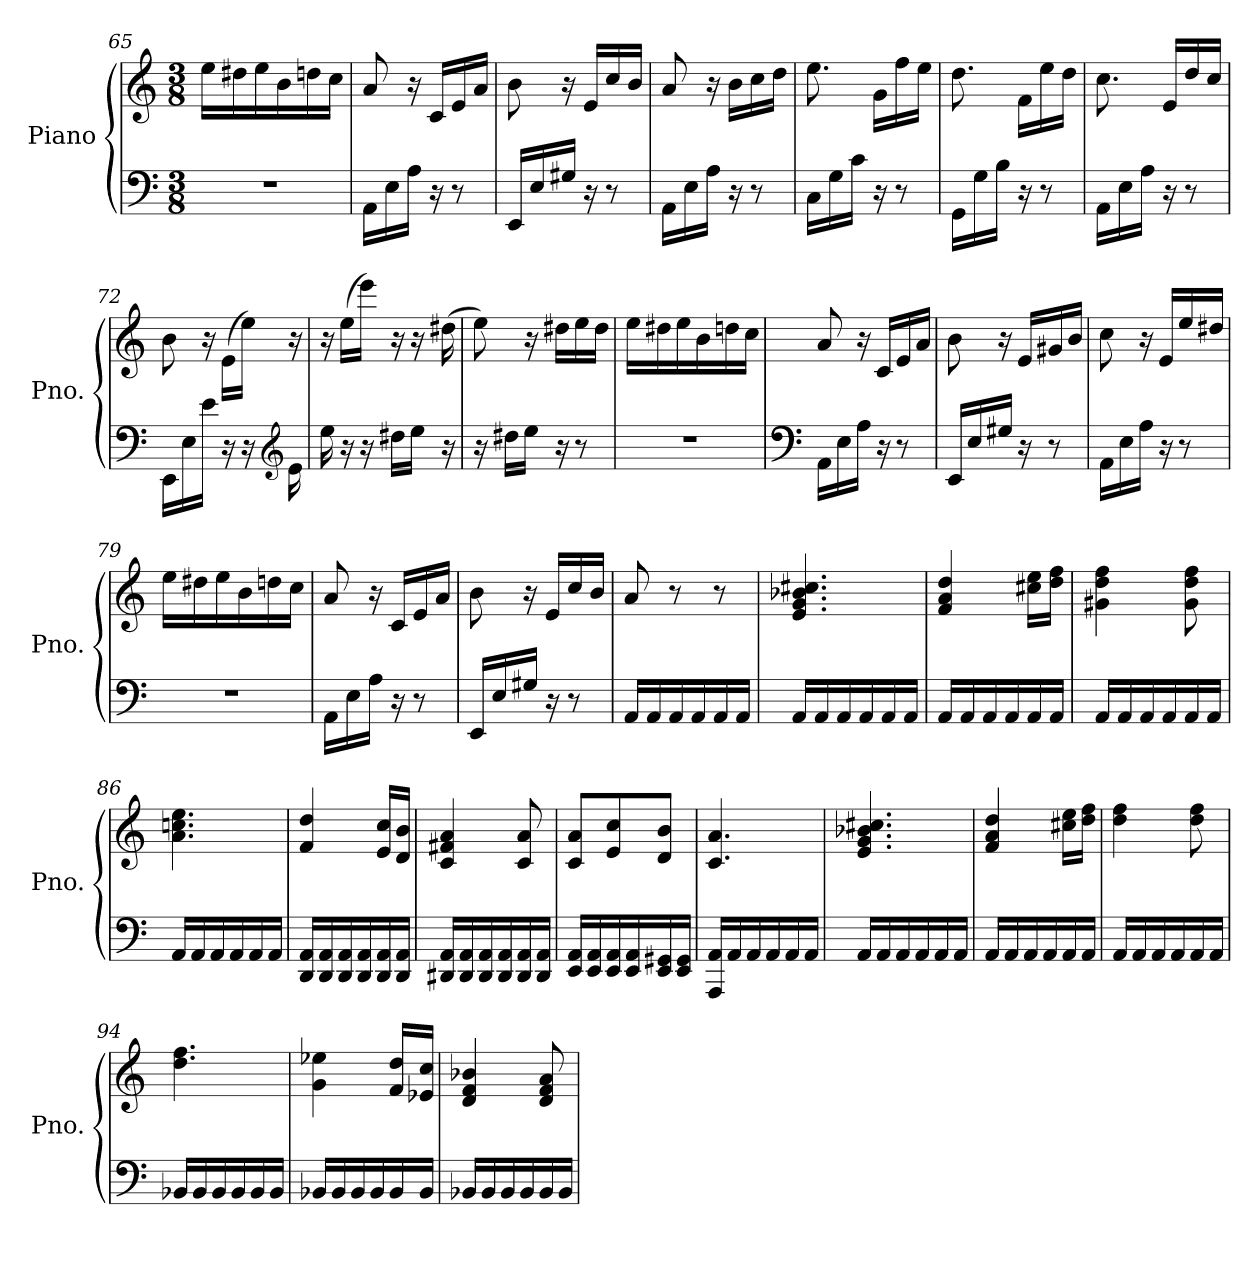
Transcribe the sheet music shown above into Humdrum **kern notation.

**kern	**kern
*part1	*part1
*staff2	*staff1
*I"Piano	*
*I'Pno.	*
*clefF4	*clefG2
*k[]	*k[]
*M3/8	*M3/8
=65	=65
4.r	16ee\LL
.	16dd#X\
.	16ee\
.	16b\
.	16ddn\
.	16cc\JJ
=66	=66
16AA\LL	8a/
16E\	.
16A\JJ	16r
16r	16c/LL
8r	16e/
.	16a/JJ
!!LO:PB:g=z
=67	=67
16EE/LL	8b\
16E/	.
16G#X/JJ	16r
16r	16e/LL
8r	16cc/
.	16b/JJ
=68	=68
16AA\LL	8a/
16E\	.
16A\JJ	16r
16r	16b\LL
8r	16cc\
.	16dd\JJ
=69	=69
16C\LL	8.ee\
16G\	.
16c\JJ	.
16r	16g\LL
8r	16ff\
.	16ee\JJ
=70	=70
16GG\LL	8.dd\
16G\	.
16B\JJ	.
16r	16f\LL
8r	16ee\
.	16dd\JJ
=71	=71
16AA\LL	8.cc\
16E\	.
16A\JJ	.
16r	16e/LL
8r	16dd/
.	16cc/JJ
=72	=72
16EE\LL	8b\
16E\	.
16e\JJ	16r
16r	(>16e\LL
16r	16ee\JJ)
*clefG2	*
16e\	16r
=73	=73
16ee\	16r
16r	(>16ee\LL
16r	16eee\JJ)
16dd#X\LL	16r
16ee\JJ	16r
16r	(>16dd#X\
!!LO:LB:g=z
=74	=74
16r	8ee\)
16dd#X\LL	.
16ee\JJ	16r
16r	16dd#X\LL
8r	16ee\
.	16dd#\JJ
=75	=75
4.r	16ee\LL
.	16dd#X\
.	16ee\
.	16b\
.	16ddn\
.	16cc\JJ
=76	=76
*clefF4	*
16AA\LL	8a/
16E\	.
16A\JJ	16r
16r	16c/LL
8r	16e/
.	16a/JJ
=77	=77
16EE/LL	8b\
16E/	.
16G#X/JJ	16r
16r	16e/LL
8r	16g#X/
.	16b/JJ
=78	=78
16AA\LL	8cc\
16E\	.
16A\JJ	16r
16r	16e/LL
8r	16ee/
.	16dd#X/JJ
=79	=79
4.r	16ee\LL
.	16dd#X\
.	16ee\
.	16b\
.	16ddn\
.	16cc\JJ
!!LO:LB:g=z
=80	=80
16AA\LL	8a/
16E\	.
16A\JJ	16r
16r	16c/LL
8r	16e/
.	16a/JJ
=81	=81
16EE/LL	8b\
16E/	.
16G#X/JJ	16r
16r	16e/LL
8r	16cc/
.	16b/JJ
=82	=82
16AA/LL	8a/
16AA/	.
16AA/	8r
16AA/	.
16AA/	8r
16AA/JJ	.
=83	=83
16AA/LL	4.e/ 4.g/ 4.b-X/ 4.cc#X/
16AA/	.
16AA/	.
16AA/	.
16AA/	.
16AA/JJ	.
=84	=84
16AA/LL	4f/ 4a/ 4dd/
16AA/	.
16AA/	.
16AA/	.
16AA/	16cc#X\ 16ee\LL
16AA/JJ	16dd\ 16ff\JJ
=85	=85
16AA/LL	4g#X\ 4dd\ 4ff\
16AA/	.
16AA/	.
16AA/	.
16AA/	8g#\ 8dd\ 8ff\
16AA/JJ	.
=86	=86
16AA/LL	4.a\ 4.ccn\ 4.ee\
16AA/	.
16AA/	.
16AA/	.
16AA/	.
16AA/JJ	.
!!LO:LB:g=z
=87	=87
16DD/ 16AA/LL	4f/ 4dd/
16DD/ 16AA/	.
16DD/ 16AA/	.
16DD/ 16AA/	.
16DD/ 16AA/	16e/ 16cc/LL
16DD/ 16AA/JJ	16d/ 16b/JJ
=88	=88
16DD#X/ 16AA/LL	4c/ 4f#X/ 4a/
16DD#/ 16AA/	.
16DD#/ 16AA/	.
16DD#/ 16AA/	.
16DD#/ 16AA/	8c/ 8a/
16DD#/ 16AA/JJ	.
=89	=89
16EE/ 16AA/LL	8c/ 8a/L
16EE/ 16AA/	.
16EE/ 16AA/	8e/ 8cc/
16EE/ 16AA/	.
16EE/ 16GG#X/	8d/ 8b/J
16EE/ 16GG#/JJ	.
=90	=90
16AAA/ 16AA/LL	4.c/ 4.a/
16AA/	.
16AA/	.
16AA/	.
16AA/	.
16AA/JJ	.
=91	=91
16AA/LL	4.e/ 4.g/ 4.b-X/ 4.cc#X/
16AA/	.
16AA/	.
16AA/	.
16AA/	.
16AA/JJ	.
=92	=92
16AA/LL	4f/ 4a/ 4dd/
16AA/	.
16AA/	.
16AA/	.
16AA/	16cc#X\ 16ee\LL
16AA/JJ	16dd\ 16ff\JJ
!!LO:LB:g=z
=93	=93
16AA/LL	4dd\ 4ff\
16AA/	.
16AA/	.
16AA/	.
16AA/	8dd\ 8ff\
16AA/JJ	.
=94	=94
16BB-X/LL	4.dd\ 4.ff\
16BB-/	.
16BB-/	.
16BB-/	.
16BB-/	.
16BB-/JJ	.
=95	=95
16BB-X/LL	4g\ 4ee-X\
16BB-/	.
16BB-/	.
16BB-/	.
16BB-/	16f/ 16dd/LL
16BB-/JJ	16e-X/ 16cc/JJ
=96	=96
16BB-X/LL	4d/ 4f/ 4b-X/
16BB-/	.
16BB-/	.
16BB-/	.
16BB-/	8d/ 8f/ 8a/
16BB-/JJ	.
=	=
*-	*-
